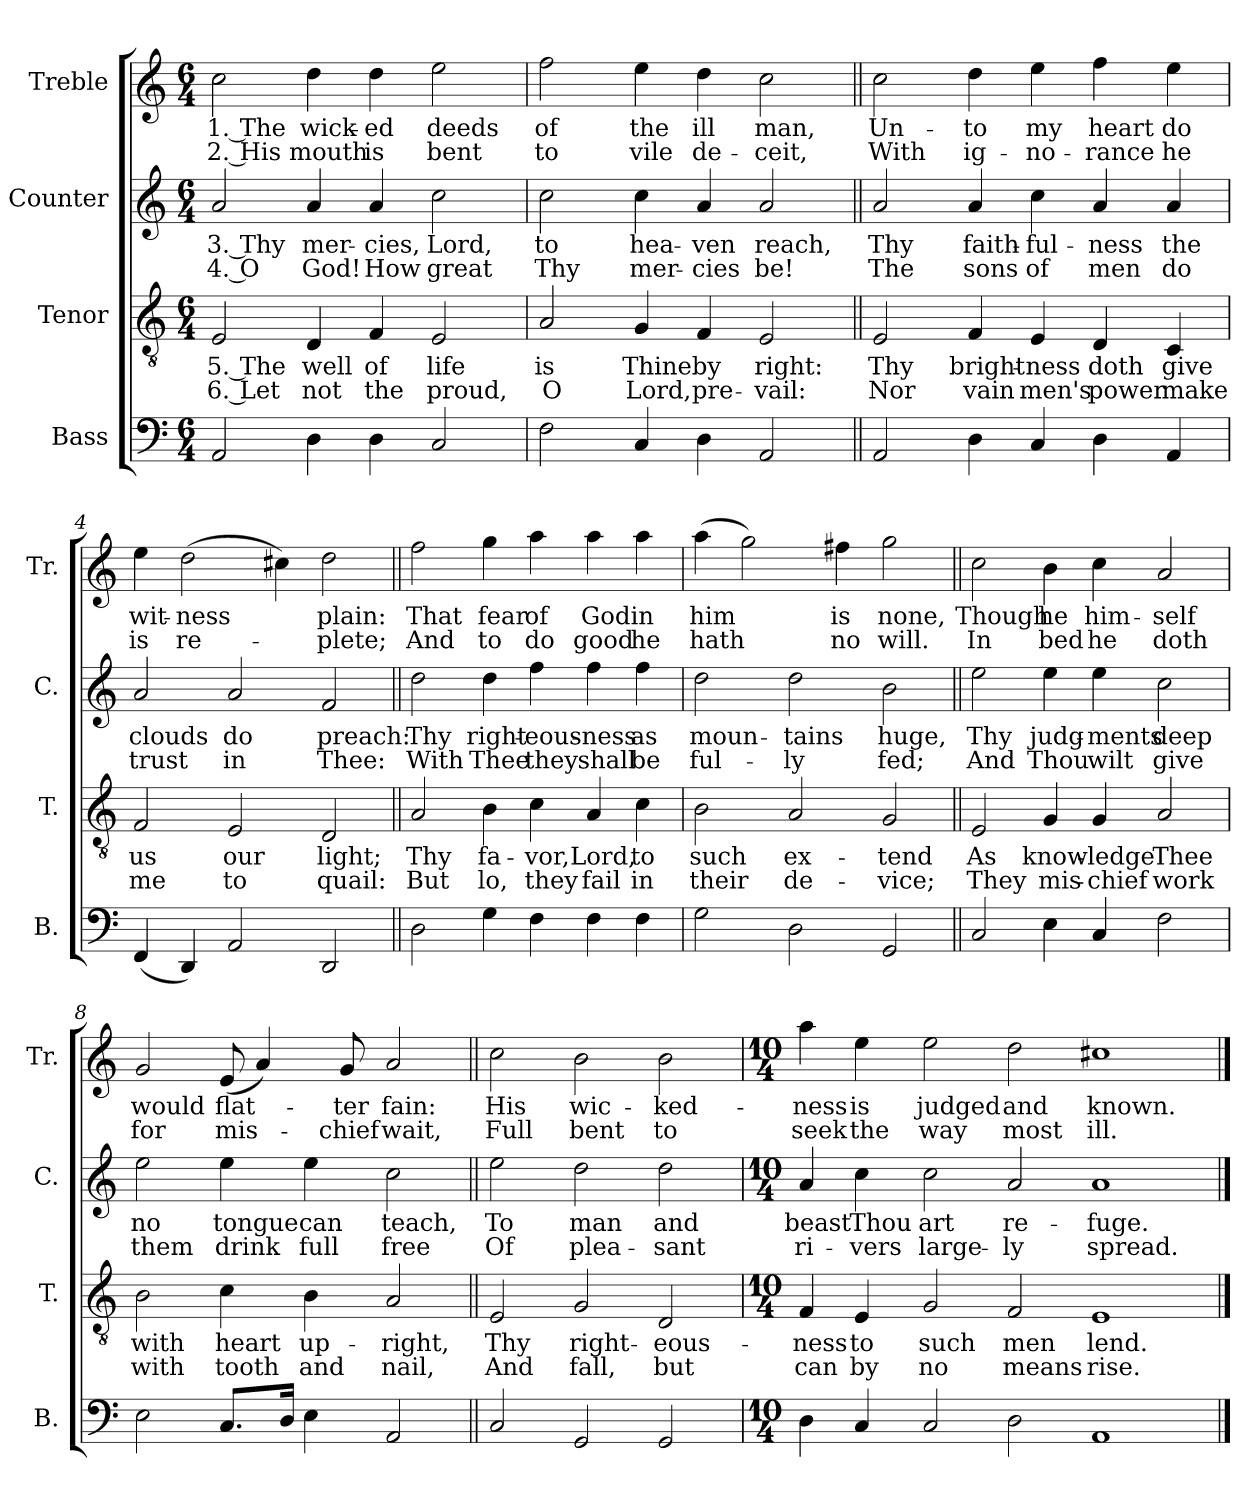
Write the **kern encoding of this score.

**kern	**kern	**text	**text	**kern	**text	**text	**kern	**text	**text
*part4	*part3	*part3	*part3	*part2	*part2	*part2	*part1	*part1	*part1
*staff4	*staff3	*staff3	*staff3	*staff2	*staff2	*staff2	*staff1	*staff1	*staff1
*I"Bass	*I"Tenor	*	*	*I"Counter	*	*	*I"Treble	*	*
*I'B.	*I'T.	*	*	*I'C.	*	*	*I'Tr.	*	*
*clefF4	*clefGv2	*	*	*clefG2	*	*	*clefG2	*	*
*k[]	*k[]	*	*	*k[]	*	*	*k[]	*	*
*M6/4	*M6/4	*	*	*M6/4	*	*	*M6/4	*	*
=1	=1	=1	=1	=1	=1	=1	=1	=1	=1
2AA/	2E/	5. The	6. Let	2a/	3. Thy	4. O	2cc\	1. The	2. His
4D\	4D/	well	not	4a/	mer-	God!	4dd\	wick-	mouth
4D\	4F/	of	the	4a/	-cies,	How	4dd\	-ed	is
2C/	2E/	life	proud,	2cc\	Lord,	great	2ee\	deeds	bent
=2	=2	=2	=2	=2	=2	=2	=2	=2	=2
2F\	2A/	is	O	2cc\	to	Thy	2ff\	of	to
4C/	4G/	Thine	Lord,	4cc\	hea-	mer-	4ee\	the	vile
4D\	4F/	by	pre-	4a/	-ven	-cies	4dd\	ill	de-
2AA/	2E/	right:	-vail:	2a/	reach,	be!	2cc\	man,	-ceit,
=3||	=3||	=3||	=3||	=3||	=3||	=3||	=3||	=3||	=3||
2AA/	2E/	Thy	Nor	2a/	Thy	The	2cc\	Un-	With
4D\	4F/	bright-	vain	4a/	faith-	sons	4dd\	-to	ig-
4C/	4E/	-ness	men's	4cc\	-ful-	of	4ee\	my	-no-
4D\	4D/	doth	power	4a/	-ness	men	4ff\	heart	-rance
4AA/	4C/	give	make	4a/	the	do	4ee\	do	he
=4	=4	=4	=4	=4	=4	=4	=4	=4	=4
(4FF/	2F/	us	me	2a/	clouds	trust	4ee\	wit-	is
4DD/)	.	.	.	.	.	.	(2dd\	-ness	re-
2AA/	2E/	our	to	2a/	do	in	.	.	.
.	.	.	.	.	.	.	4cc#X\)	.	.
2DD/	2D/	light;	quail:	2f/	preach:	Thee:	2dd\	plain:	-plete;
=5||	=5||	=5||	=5||	=5||	=5||	=5||	=5||	=5||	=5||
2D\	2A/	Thy	But	2dd\	Thy	With	2ff\	That	And
4G\	4B\	fa-	lo,	4dd\	right-	Thee	4gg\	fear	to
4F\	4c\	-vor,	they	4ff\	-eous-	they	4aa\	of	do
4F\	4A/	Lord,	fail	4ff\	-ness	shall	4aa\	God	good
4F\	4c\	to	in	4ff\	as	be	4aa\	in	he
=6	=6	=6	=6	=6	=6	=6	=6	=6	=6
2G\	2B\	such	their	2dd\	moun-	ful-	(4aa\	him	hath
.	.	.	.	.	.	.	2gg\)	.	.
2D\	2A/	ex-	de-	2dd\	-tains	-ly	.	.	.
.	.	.	.	.	.	.	4ff#X\	is	no
2GG/	2G/	-tend	-vice;	2b\	huge,	fed;	2gg\	none,	will.
=7||	=7||	=7||	=7||	=7||	=7||	=7||	=7||	=7||	=7||
2C/	2E/	As	They	2ee\	Thy	And	2cc\	Though	In
4E\	4G/	know-	mis-	4ee\	judg-	Thou	4b\	he	bed
4C/	4G/	-ledge	-chief	4ee\	-ments	wilt	4cc\	him-	he
2F\	2A/	Thee	work	2cc\	deep	give	2a/	-self	doth
=8	=8	=8	=8	=8	=8	=8	=8	=8	=8
2E\	2B\	with	with	2ee\	no	them	2g/	would	for
8.C/L	4c\	heart	tooth	4ee\	tongue	drink	(8e/	flat-	mis-
.	.	.	.	.	.	.	4a/)	.	.
16D/Jk	.	.	.	.	.	.	.	.	.
4E\	4B\	up-	and	4ee\	can	full	.	.	.
.	.	.	.	.	.	.	8g/	-ter	-chief
2AA/	2A/	-right,	nail,	2cc\	teach,	free	2a/	fain:	wait,
=9||	=9||	=9||	=9||	=9||	=9||	=9||	=9||	=9||	=9||
2C/	2E/	Thy	And	2ee\	To	Of	2cc\	His	Full
2GG/	2G/	right-	fall,	2dd\	man	plea-	2b\	wic-	bent
2GG/	2D/	-eous-	but	2dd\	and	-sant	2b\	-ked-	to
=10	=10	=10	=10	=10	=10	=10	=10	=10	=10
*M10/4	*M10/4	*	*	*M10/4	*	*	*M10/4	*	*
4D\	4F/	-ness	can	4a/	beast	ri-	4aa\	-ness	seek
4C/	4E/	to	by	4cc\	Thou	-vers	4ee\	is	the
2C/	2G/	such	no	2cc\	art	large-	2ee\	judged	way
2D\	2F/	men	means	2a/	re-	-ly	2dd\	and	most
1AA	1E	lend.	rise.	1a	-fuge.	spread.	1cc#X	known.	ill.
==	==	==	==	==	==	==	==	==	==
*-	*-	*-	*-	*-	*-	*-	*-	*-	*-
